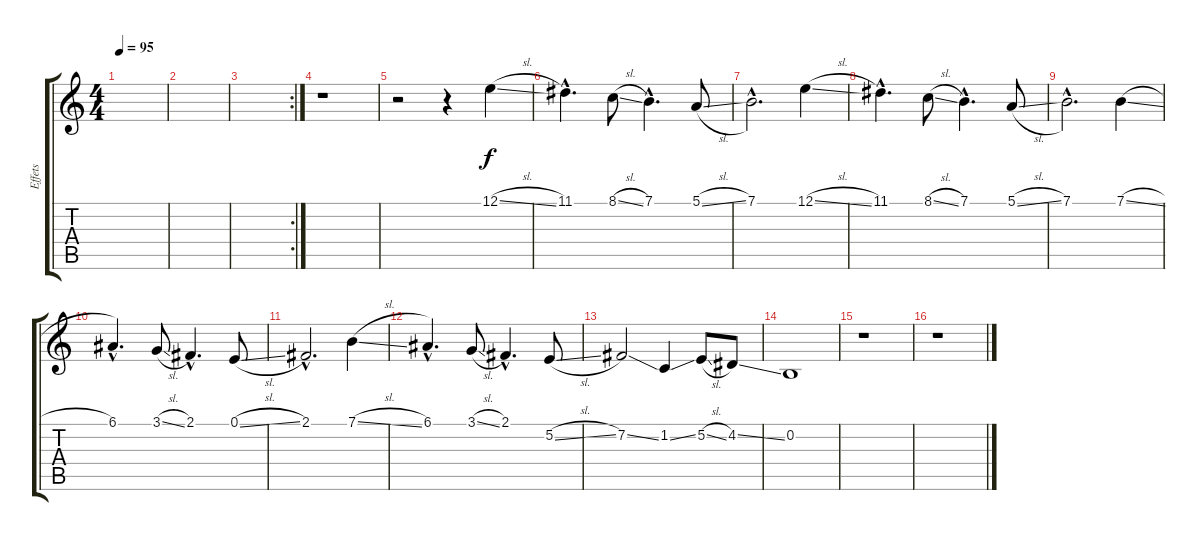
\track ("Effets" "Effets") {instrument frenchhorn}
\staff {score tabs}
\tuning (E4 B3 G3 D3 A2 E2) {hide}
\ts (4 4)
\tempo 95
\clef g2
\ks c
|
|
\rc 2
|
r.1 |
r.2 r.4 12.1{sl}.4 |
11.1{hac}.4{d} 8.1{sl}.8 7.1{hac}.4{d} 5.1{sl}.8 |
7.1{hac}.2{d} 12.1{sl}.4 |
11.1{hac}.4{d} 8.1{sl}.8 7.1{hac}.4{d} 5.1{sl}.8 |
7.1{hac}.2{d} 7.1{sl}.4 |
6.1{hac}.4{d} 3.1{sl}.8 2.1{hac}.4{d} 0.1{sl}.8 |
2.1{hac}.2{d} 7.1{sl}.4 |
6.1{hac}.4{d} 3.1{sl}.8 2.1{hac}.4{d} 5.2{sl}.8 |
7.2{ss}.2 1.2{ss}.4 5.2{sl}.8 4.2{ss}.8 |
0.2.1 |
r.1 |
r.1
